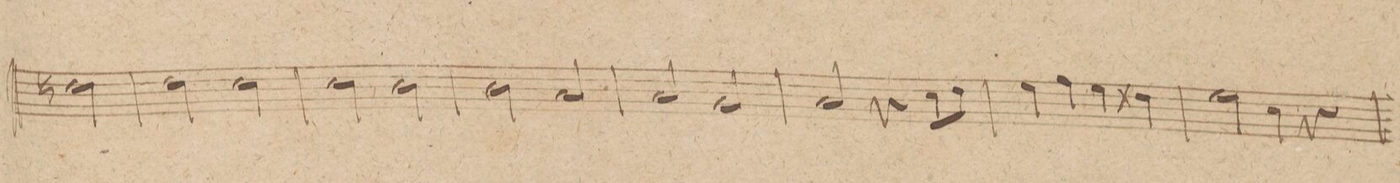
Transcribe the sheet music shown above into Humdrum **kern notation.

**kern	**dynam
*I"Oboi 1mo	*
*clefG2	*
*k[f#c#g#]	*
*met(c)	*
*M4/4	*
2ddn\	.
=69	=69
2dd\	.
2cc#\	.
=70	=70
2cc#\	.
2b\	.
=71	=71
2b\	.
2a/	.
=72	=72
2a/	.
2g#/	.
=73	=73
2a/	.
4r	.
8cc#\L	.
8dd\J	.
=74	=74
4ee\	.
4ff#\	.
4ee\	.
4dd##X\	.
=75	=75
2ee\	.
4cc#\	.
4r	.
=76	=76
*-	*-
